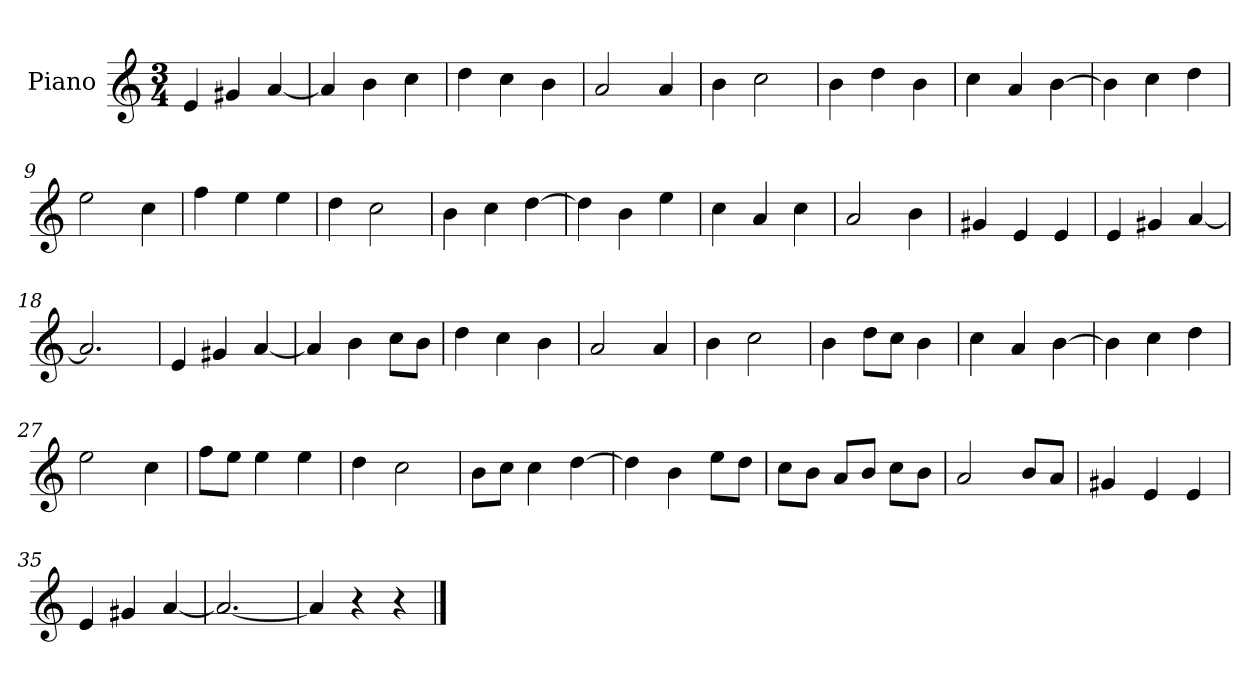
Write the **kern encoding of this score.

**kern
*part1
*staff1
*I"Piano
*I'P-no
*clefG2
*k[]
*M3/4
*MM177
=1
4e/
4g#X/
[4a/
=2
4a/]
4b\
4cc\
=3
4dd\
4cc\
4b\
=4
2a/
4a/
=5
4b\
2cc\
=6
4b\
4dd\
4b\
=7
4cc\
4a/
[4b\
=8
4b\]
4cc\
4dd\
=9
2ee\
4cc\
=10
4ff\
4ee\
4ee\
=11
4dd\
2cc\
!!LO:LB:g=z
=12
4b\
4cc\
[4dd\
=13
4dd\]
4b\
4ee\
=14
4cc\
4a/
4cc\
=15
2a/
4b\
=16
4g#X/
4e/
4e/
=17
4e/
4g#X/
[4a/
=18
2.a/]
=19
4e/
4g#X/
[4a/
=20
4a/]
4b\
8cc\L
8b\J
=21
4dd\
4cc\
4b\
=22
2a/
4a/
=23
4b\
2cc\
!!LO:LB:g=z
=24
4b\
8dd\L
8cc\J
4b\
=25
4cc\
4a/
[4b\
=26
4b\]
4cc\
4dd\
=27
2ee\
4cc\
=28
8ff\L
8ee\J
4ee\
4ee\
=29
4dd\
2cc\
=30
8b\L
8cc\J
4cc\
[4dd\
=31
4dd\]
4b\
8ee\L
8dd\J
=32
8cc\L
8b\J
8a/L
8b/J
8cc\L
8b\J
=33
2a/
8b/L
8a/J
!!LO:LB:g=z
=34
4g#X/
4e/
4e/
=35
4e/
4g#X/
[4a/
=36
2.a/_
=37
4a/]
4r
4r
==
*-
